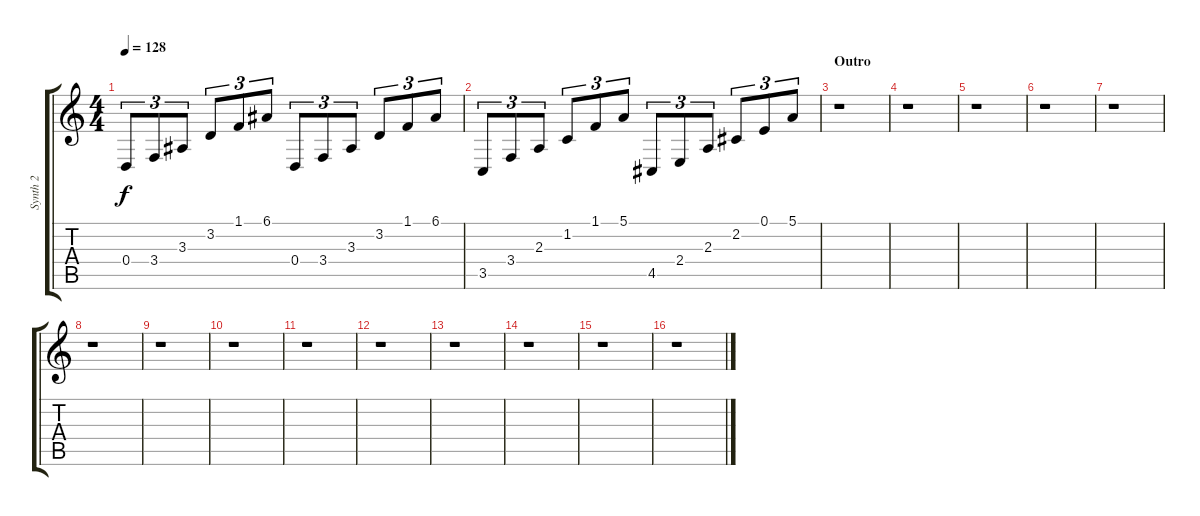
\track ("Synth 2" "Synth 2") {instrument lead2sawtooth}
\staff {score tabs}
\tuning (E4 B3 G3 D3 A2 E2) {hide}
\ts (4 4)
\tempo 128
\clef g2
\ks c
0.4.8{tu (3 2) dy f} 3.4.8{tu (3 2)} 3.3.8{tu (3 2)} 3.2.8{tu (3 2)} 1.1.8{tu (3 2)} 6.1.8{tu (3 2)} 0.4.8{tu (3 2)} 3.4.8{tu (3 2)} 3.3.8{tu (3 2)} 3.2.8{tu (3 2)} 1.1.8{tu (3 2)} 6.1.8{tu (3 2)} |
3.5.8{tu (3 2)} 3.4.8{tu (3 2)} 2.3.8{tu (3 2)} 1.2.8{tu (3 2)} 1.1.8{tu (3 2)} 5.1.8{tu (3 2)} 4.5.8{tu (3 2)} 2.4.8{tu (3 2)} 2.3.8{tu (3 2)} 2.2.8{tu (3 2)} 0.1.8{tu (3 2)} 5.1.8{tu (3 2)} |
\section ("" "Outro")
r.1 |
r.1 |
r.1 |
r.1 |
r.1 |
r.1 |
r.1 |
r.1 |
r.1 |
r.1 |
r.1 |
r.1 |
r.1 |
r.1
